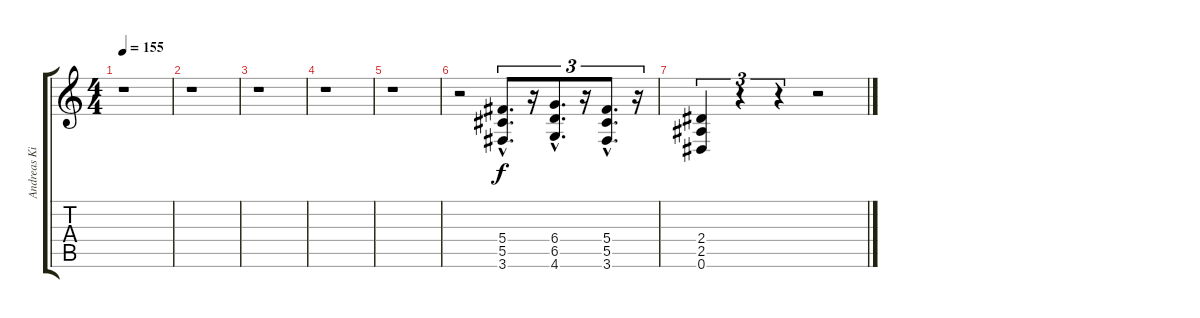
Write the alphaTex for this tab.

\track ("Andreas Kisser - Guitar" "Andreas Ki") {instrument distortionguitar}
\staff {score tabs}
\tuning (Eb4 Bb3 Gb3 Db3 Ab2 Eb2) {hide}
\ts (4 4)
\tempo 155
\clef g2
\ks c
r.1{dy f} |
r.1 |
r.1 |
r.1 |
r.1 |
r.2 (5.4{hac} 5.5{hac} 3.6{hac}).8{d tu (3 2) volume 12 balance 10 instrument distortionguitar} r.16{tu (3 2)} (6.4{hac} 6.5{hac} 4.6{hac}).8{d tu (3 2)} r.16{tu (3 2)} (5.4{hac} 5.5{hac} 3.6{hac}).8{d tu (3 2)} r.16{tu (3 2)} |
(2.4 2.5 0.6).4{tu (3 2)} r.4{tu (3 2)} r.4{tu (3 2)} r.2
